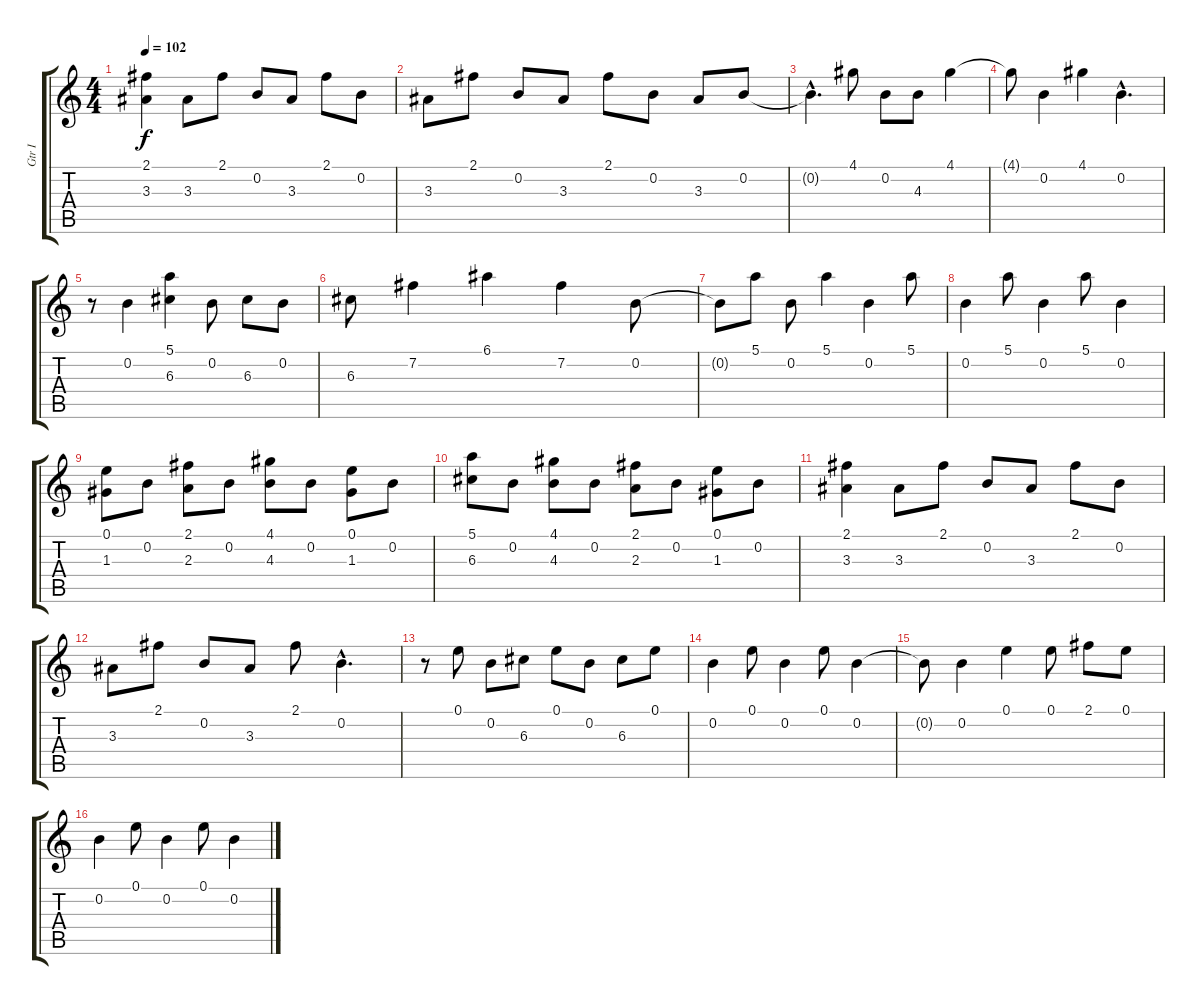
\track ("Gtr I" "Gtr I") {instrument acousticguitarsteel}
\staff {score tabs}
\tuning (E4 B3 G3 D3 A2 E2) {hide}
\ts (4 4)
\tempo 102
\clef g2
\ks c
(2.1 3.3).4{dy f} 3.3.8 2.1.8 0.2.8 3.3.8 2.1.8 0.2.8 |
3.3.8 2.1.8 0.2.8 3.3.8 2.1.8 0.2.8 3.3.8 0.2.8 |
0.2{hac t}.4{d} 4.1.8 0.2.8 4.3.8 4.1.4 |
4.1{t}.8 0.2.4 4.1.4 0.2{hac}.4{d} |
r.8 0.2.4 (5.1 6.3).4 0.2.8 6.3.8 0.2.8 |
6.3.8 7.2.4 6.1.4 7.2.4 0.2.8 |
0.2{t}.8 5.1.8 0.2.8 5.1.4 0.2.4 5.1.8 |
0.2.4 5.1.8 0.2.4 5.1.8 0.2.4 |
(0.1 1.3).8 0.2.8 (2.1 2.3).8 0.2.8 (4.1 4.3).8 0.2.8 (0.1 1.3).8 0.2.8 |
(5.1 6.3).8 0.2.8 (4.1 4.3).8 0.2.8 (2.1 2.3).8 0.2.8 (0.1 1.3).8 0.2.8 |
(2.1 3.3).4 3.3.8 2.1.8 0.2.8 3.3.8 2.1.8 0.2.8 |
3.3.8 2.1.8 0.2.8 3.3.8 2.1.8 0.2{hac}.4{d} |
r.8 0.1.8 0.2.8 6.3.8 0.1.8 0.2.8 6.3.8 0.1.8 |
0.2.4 0.1.8 0.2.4 0.1.8 0.2.4 |
0.2{t}.8 0.2.4 0.1.4 0.1.8 2.1.8 0.1.8 |
0.2.4 0.1.8 0.2.4 0.1.8 0.2.4
